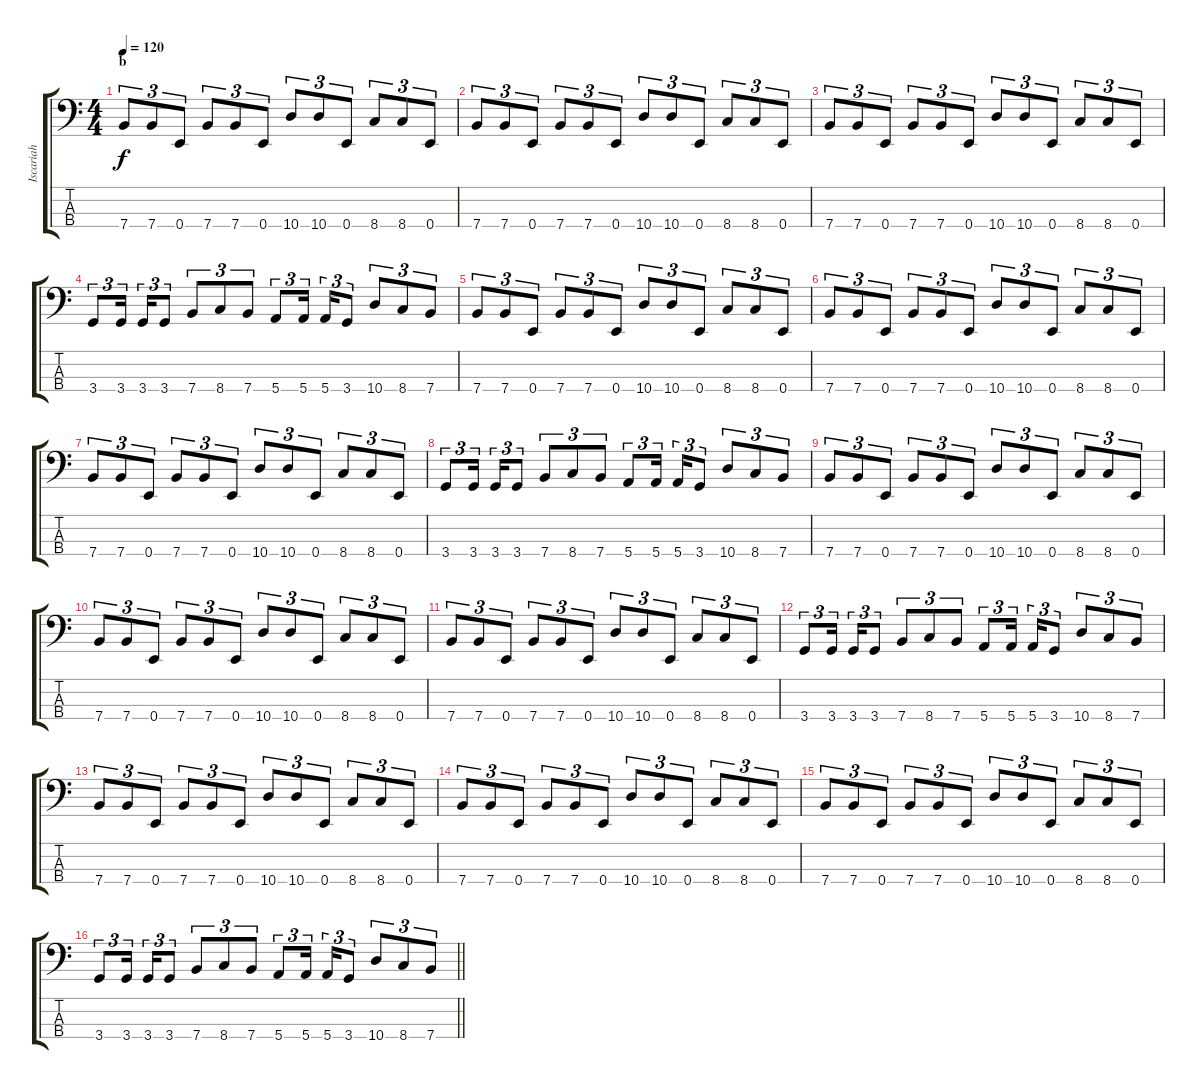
\track ("Iscariah" "Iscariah") {instrument electricbassfinger}
\staff {score tabs}
\tuning (G2 D2 A1 E1) {hide}
\ts (4 4)
\section ("" "b")
\tempo 120
\clef f4
\ks c
7.4.8{tu (3 2) dy f} 7.4.8{tu (3 2)} 0.4.8{tu (3 2)} 7.4.8{tu (3 2)} 7.4.8{tu (3 2)} 0.4.8{tu (3 2)} 10.4.8{tu (3 2)} 10.4.8{tu (3 2)} 0.4.8{tu (3 2)} 8.4.8{tu (3 2)} 8.4.8{tu (3 2)} 0.4.8{tu (3 2)} |
7.4.8{tu (3 2)} 7.4.8{tu (3 2)} 0.4.8{tu (3 2)} 7.4.8{tu (3 2)} 7.4.8{tu (3 2)} 0.4.8{tu (3 2)} 10.4.8{tu (3 2)} 10.4.8{tu (3 2)} 0.4.8{tu (3 2)} 8.4.8{tu (3 2)} 8.4.8{tu (3 2)} 0.4.8{tu (3 2)} |
7.4.8{tu (3 2)} 7.4.8{tu (3 2)} 0.4.8{tu (3 2)} 7.4.8{tu (3 2)} 7.4.8{tu (3 2)} 0.4.8{tu (3 2)} 10.4.8{tu (3 2)} 10.4.8{tu (3 2)} 0.4.8{tu (3 2)} 8.4.8{tu (3 2)} 8.4.8{tu (3 2)} 0.4.8{tu (3 2)} |
3.4.8{tu (3 2)} 3.4.16{tu (3 2) beam splitsecondary} 3.4.16{tu (3 2)} 3.4.8{tu (3 2)} 7.4.8{tu (3 2)} 8.4.8{tu (3 2)} 7.4.8{tu (3 2)} 5.4.8{tu (3 2)} 5.4.16{tu (3 2) beam splitsecondary} 5.4.16{tu (3 2)} 3.4.8{tu (3 2)} 10.4.8{tu (3 2)} 8.4.8{tu (3 2)} 7.4.8{tu (3 2)} |
7.4.8{tu (3 2)} 7.4.8{tu (3 2)} 0.4.8{tu (3 2)} 7.4.8{tu (3 2)} 7.4.8{tu (3 2)} 0.4.8{tu (3 2)} 10.4.8{tu (3 2)} 10.4.8{tu (3 2)} 0.4.8{tu (3 2)} 8.4.8{tu (3 2)} 8.4.8{tu (3 2)} 0.4.8{tu (3 2)} |
7.4.8{tu (3 2)} 7.4.8{tu (3 2)} 0.4.8{tu (3 2)} 7.4.8{tu (3 2)} 7.4.8{tu (3 2)} 0.4.8{tu (3 2)} 10.4.8{tu (3 2)} 10.4.8{tu (3 2)} 0.4.8{tu (3 2)} 8.4.8{tu (3 2)} 8.4.8{tu (3 2)} 0.4.8{tu (3 2)} |
7.4.8{tu (3 2)} 7.4.8{tu (3 2)} 0.4.8{tu (3 2)} 7.4.8{tu (3 2)} 7.4.8{tu (3 2)} 0.4.8{tu (3 2)} 10.4.8{tu (3 2)} 10.4.8{tu (3 2)} 0.4.8{tu (3 2)} 8.4.8{tu (3 2)} 8.4.8{tu (3 2)} 0.4.8{tu (3 2)} |
3.4.8{tu (3 2)} 3.4.16{tu (3 2) beam splitsecondary} 3.4.16{tu (3 2)} 3.4.8{tu (3 2)} 7.4.8{tu (3 2)} 8.4.8{tu (3 2)} 7.4.8{tu (3 2)} 5.4.8{tu (3 2)} 5.4.16{tu (3 2) beam splitsecondary} 5.4.16{tu (3 2)} 3.4.8{tu (3 2)} 10.4.8{tu (3 2)} 8.4.8{tu (3 2)} 7.4.8{tu (3 2)} |
7.4.8{tu (3 2)} 7.4.8{tu (3 2)} 0.4.8{tu (3 2)} 7.4.8{tu (3 2)} 7.4.8{tu (3 2)} 0.4.8{tu (3 2)} 10.4.8{tu (3 2)} 10.4.8{tu (3 2)} 0.4.8{tu (3 2)} 8.4.8{tu (3 2)} 8.4.8{tu (3 2)} 0.4.8{tu (3 2)} |
7.4.8{tu (3 2)} 7.4.8{tu (3 2)} 0.4.8{tu (3 2)} 7.4.8{tu (3 2)} 7.4.8{tu (3 2)} 0.4.8{tu (3 2)} 10.4.8{tu (3 2)} 10.4.8{tu (3 2)} 0.4.8{tu (3 2)} 8.4.8{tu (3 2)} 8.4.8{tu (3 2)} 0.4.8{tu (3 2)} |
7.4.8{tu (3 2)} 7.4.8{tu (3 2)} 0.4.8{tu (3 2)} 7.4.8{tu (3 2)} 7.4.8{tu (3 2)} 0.4.8{tu (3 2)} 10.4.8{tu (3 2)} 10.4.8{tu (3 2)} 0.4.8{tu (3 2)} 8.4.8{tu (3 2)} 8.4.8{tu (3 2)} 0.4.8{tu (3 2)} |
3.4.8{tu (3 2)} 3.4.16{tu (3 2) beam splitsecondary} 3.4.16{tu (3 2)} 3.4.8{tu (3 2)} 7.4.8{tu (3 2)} 8.4.8{tu (3 2)} 7.4.8{tu (3 2)} 5.4.8{tu (3 2)} 5.4.16{tu (3 2) beam splitsecondary} 5.4.16{tu (3 2)} 3.4.8{tu (3 2)} 10.4.8{tu (3 2)} 8.4.8{tu (3 2)} 7.4.8{tu (3 2)} |
7.4.8{tu (3 2)} 7.4.8{tu (3 2)} 0.4.8{tu (3 2)} 7.4.8{tu (3 2)} 7.4.8{tu (3 2)} 0.4.8{tu (3 2)} 10.4.8{tu (3 2)} 10.4.8{tu (3 2)} 0.4.8{tu (3 2)} 8.4.8{tu (3 2)} 8.4.8{tu (3 2)} 0.4.8{tu (3 2)} |
7.4.8{tu (3 2)} 7.4.8{tu (3 2)} 0.4.8{tu (3 2)} 7.4.8{tu (3 2)} 7.4.8{tu (3 2)} 0.4.8{tu (3 2)} 10.4.8{tu (3 2)} 10.4.8{tu (3 2)} 0.4.8{tu (3 2)} 8.4.8{tu (3 2)} 8.4.8{tu (3 2)} 0.4.8{tu (3 2)} |
7.4.8{tu (3 2)} 7.4.8{tu (3 2)} 0.4.8{tu (3 2)} 7.4.8{tu (3 2)} 7.4.8{tu (3 2)} 0.4.8{tu (3 2)} 10.4.8{tu (3 2)} 10.4.8{tu (3 2)} 0.4.8{tu (3 2)} 8.4.8{tu (3 2)} 8.4.8{tu (3 2)} 0.4.8{tu (3 2)} |
\barLineRight lightlight
3.4.8{tu (3 2)} 3.4.16{tu (3 2) beam splitsecondary} 3.4.16{tu (3 2)} 3.4.8{tu (3 2)} 7.4.8{tu (3 2)} 8.4.8{tu (3 2)} 7.4.8{tu (3 2)} 5.4.8{tu (3 2)} 5.4.16{tu (3 2) beam splitsecondary} 5.4.16{tu (3 2)} 3.4.8{tu (3 2)} 10.4.8{tu (3 2)} 8.4.8{tu (3 2)} 7.4.8{tu (3 2)}
